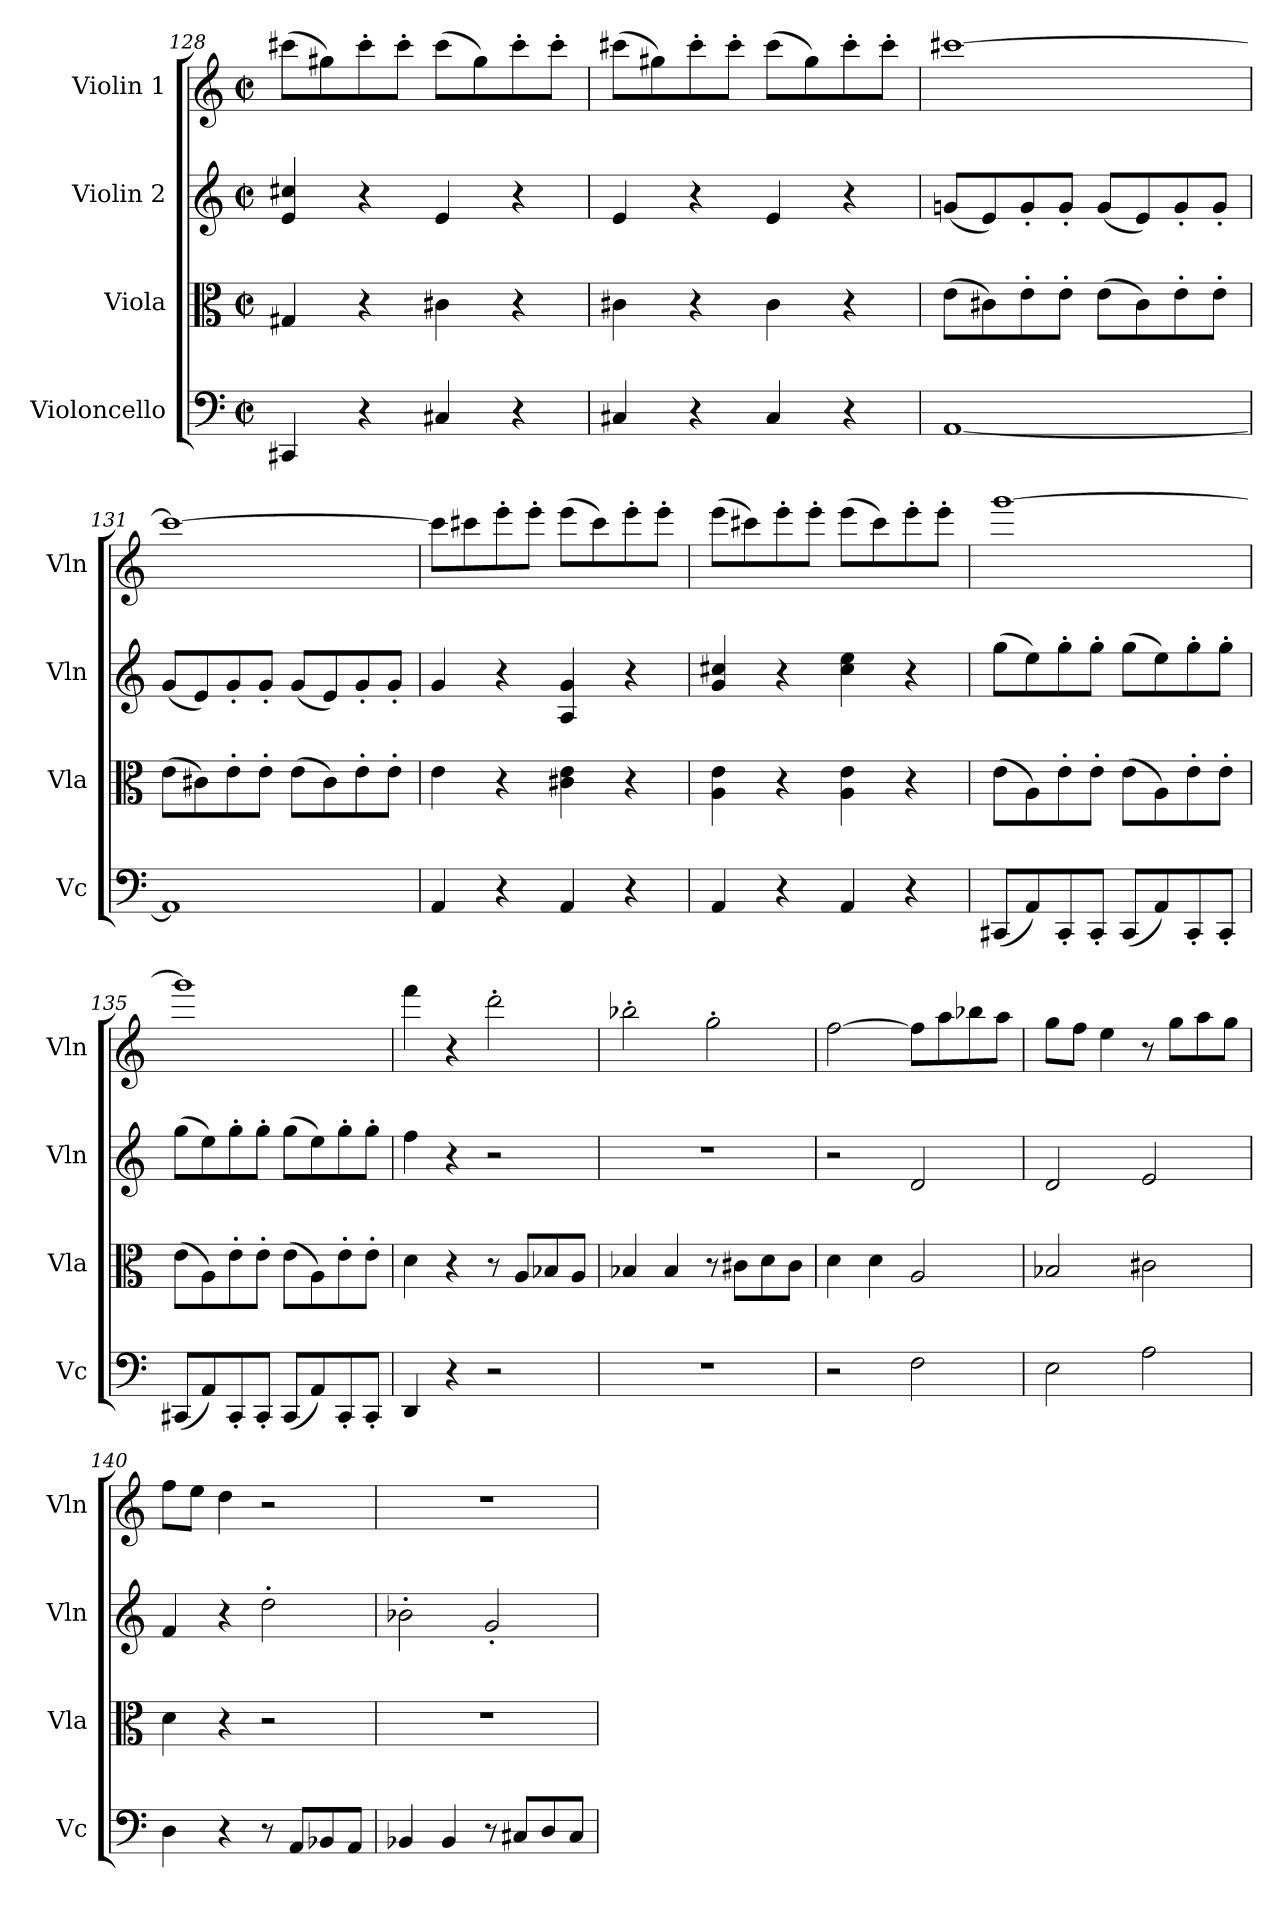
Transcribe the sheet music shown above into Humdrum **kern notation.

**kern	**kern	**kern	**kern
*part4	*part3	*part2	*part1
*staff4	*staff3	*staff2	*staff1
*I"Violoncello	*I"Viola	*I"Violin 2	*I"Violin 1
*I'Vc	*I'Vla	*I'Vln	*I'Vln
*clefF4	*clefC3	*clefG2	*clefG2
*k[]	*k[]	*k[]	*k[]
*M2/2	*M2/2	*M2/2	*M2/2
*met(c|)	*met(c|)	*met(c|)	*met(c|)
=128	=128	=128	=128
4CC#X/	4G#X/	4e/ 4cc#X/	(8ccc#X\L
.	.	.	8gg#X\)
4r	4r	4r	8ccc#'\
.	.	.	8ccc#'\J
4C#X/	4c#X\	4e/	(8ccc#\L
.	.	.	8gg#\)
4r	4r	4r	8ccc#'\
.	.	.	8ccc#'\J
!!LO:LB:g=z
=129	=129	=129	=129
4C#X/	4c#X\	4e/	(8ccc#X\L
.	.	.	8gg#X\)
4r	4r	4r	8ccc#'\
.	.	.	8ccc#'\J
4C#/	4c#\	4e/	(8ccc#\L
.	.	.	8gg#\)
4r	4r	4r	8ccc#'\
.	.	.	8ccc#'\J
=130	=130	=130	=130
[<1AA	(>8e\L	(8gn/L	[1ccc#X
.	8c#X\)	8e/)	.
.	8e'\	8g'/	.
.	8e'\J	8g'/J	.
.	(>8e\L	(8g/L	.
.	8c#\)	8e/)	.
.	8e'\	8g'/	.
.	8e'\J	8g'/J	.
!!LO:LB:g=z
=131	=131	=131	=131
1AA]	(>8e\L	(8g/L	1ccc#_
.	8c#X\)	8e/)	.
.	8e'\	8g'/	.
.	8e'\J	8g'/J	.
.	(>8e\L	(8g/L	.
.	8c#\)	8e/)	.
.	8e'\	8g'/	.
.	8e'\J	8g'/J	.
=132	=132	=132	=132
4AA/	4e\	4g/	8ccc#\L]
.	.	.	8ccc#X\
4r	4r	4r	8eee'\
.	.	.	8eee'\J
4AA/	4c#X\ 4e\	4A/ 4g/	(8eee\L
.	.	.	8ccc#\)
4r	4r	4r	8eee'\
.	.	.	8eee'\J
=133	=133	=133	=133
4AA/	4A\ 4e\	4g/ 4cc#X/	(8eee\L
.	.	.	8ccc#X\)
4r	4r	4r	8eee'\
.	.	.	8eee'\J
4AA/	4A\ 4e\	4cc#\ 4ee\	(8eee\L
.	.	.	8ccc#\)
4r	4r	4r	8eee'\
.	.	.	8eee'\J
=134	=134	=134	=134
(<8CC#X/L	(8e\L	(8gg\L	[>1ggg
8AA/)	8A\)	8ee\)	.
8CC#'/	8e'\	8gg'\	.
8CC#'/J	8e'\J	8gg'\J	.
(8CC#/L	(8e\L	(8gg\L	.
8AA/)	8A\)	8ee\)	.
8CC#'/	8e'\	8gg'\	.
8CC#'/J	8e'\J	8gg'\J	.
=135	=135	=135	=135
(<8CC#X/L	(8e\L	(8gg\L	1ggg]
8AA/)	8A\)	8ee\)	.
8CC#'/	8e'\	8gg'\	.
8CC#'/J	8e'\J	8gg'\J	.
(<8CC#/L	(8e\L	(8gg\L	.
8AA/)	8A\)	8ee\)	.
8CC#'/	8e'\	8gg'\	.
8CC#'/J	8e'\J	8gg'\J	.
=136	=136	=136	=136
4DD/	4d\	4ff\	4fff\
4r	4r	4r	4r
2r	8r	2r	2ddd'\
.	8A/L	.	.
.	8B-X/	.	.
.	8A/J	.	.
!!LO:LB:g=z
=137	=137	=137	=137
1r	4B-X/	1r	2bb-X'\
.	4B-/	.	.
.	8r	.	2gg'\
.	8c#X\L	.	.
.	8d\	.	.
.	8c#\J	.	.
!!LO:LB:g=z
=138	=138	=138	=138
2r	4d\	2r	[>2ff\
.	4d\	.	.
2F\	2A/	2d/	8ff\L]
.	.	.	8aa\
.	.	.	8bb-X\
.	.	.	8aa\J
=139	=139	=139	=139
2E\	2B-X/	2d/	8gg\L
.	.	.	8ff\J
.	.	.	4ee\
2A\	2c#X\	2e/	8r
.	.	.	8gg\L
.	.	.	8aa\
.	.	.	8gg\J
=140	=140	=140	=140
4D\	4d\	4f/	8ff\L
.	.	.	8ee\J
4r	4r	4r	4dd\
8r	2r	2dd'\	2r
8AA/L	.	.	.
8BB-X/	.	.	.
8AA/J	.	.	.
=141	=141	=141	=141
4BB-X/	1r	2b-X'\	1r
4BB-/	.	.	.
8r	.	2g'/	.
8C#X/L	.	.	.
8D/	.	.	.
8C#/J	.	.	.
=	=	=	=
*-	*-	*-	*-
